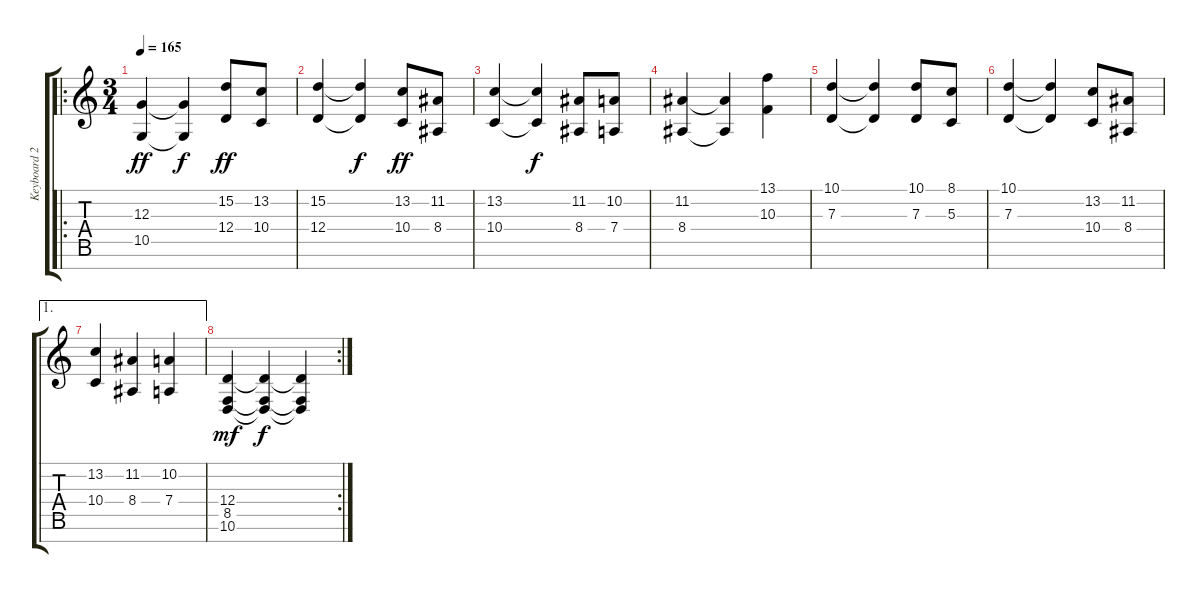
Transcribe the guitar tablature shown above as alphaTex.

\track ("Keyboard 2" "Keyboard 2") {instrument stringensemble2}
\staff {score tabs}
\tuning (E4 B3 G3 D3 A2 E2 B1) {hide}
\ro
\ts (3 4)
\tempo 165
\clef g2
\ks c
(12.3 10.5).4{dy ff} (12.3{t} 10.5{t}).4{dy f} (15.2 12.4).8{dy ff} (13.2 10.4).8 |
(15.2 12.4).4 (15.2{t} 12.4{t}).4{dy f} (13.2 10.4).8{dy ff} (11.2 8.4).8 |
(13.2 10.4).4 (13.2{t} 10.4{t}).4{dy f} (11.2 8.4).8 (10.2 7.4).8 |
(11.2 8.4).4 (11.2{t} 8.4{t}).4 (13.1 10.3).4 |
(10.1 7.3).4 (10.1{t} 7.3{t}).4 (10.1 7.3).8 (8.1 5.3).8 |
(10.1 7.3).4 (10.1{t} 7.3{t}).4 (13.2 10.4).8 (11.2 8.4).8 |
\ae 1
(13.2 10.4).4 (11.2 8.4).4 (10.2 7.4).4 |
\rc 2
(12.4 8.5 10.6).4{dy mf} (12.4{t} 8.5{t} 10.6{t}).4{dy f} (12.4{t} 8.5{t} 10.6{t}).4
